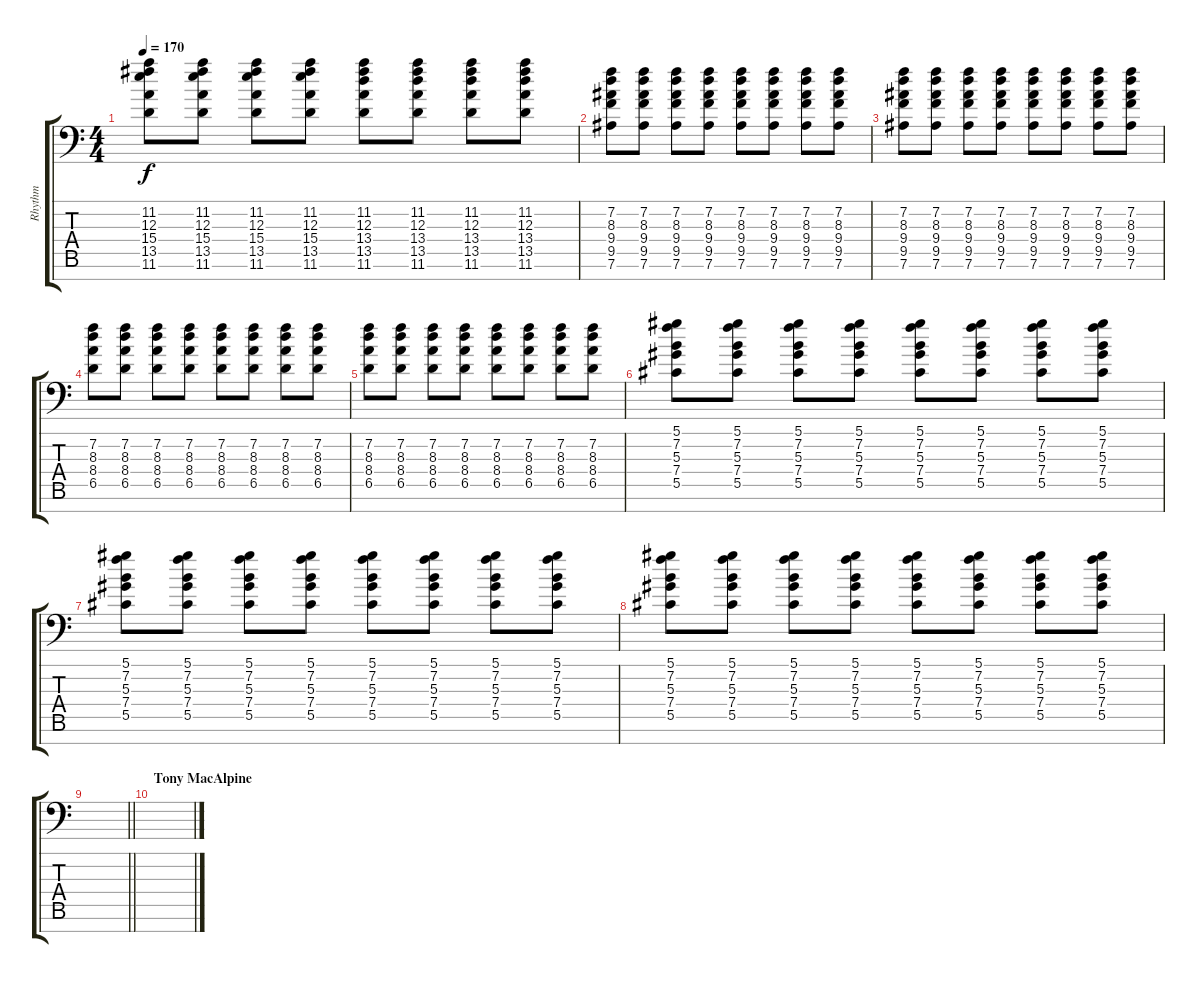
\track ("Rhythm" "Rhythm") {instrument distortionguitar}
\staff {score tabs}
\tuning (Eb4 Bb3 Gb3 Db3 Ab2 Eb2 Bb1) {hide}
\ts (4 4)
\tempo 170
\clef f4
\ks c
(11.2 12.3 15.4 13.5 11.6).8{dy f} (11.2 12.3 15.4 13.5 11.6).8 (11.2 12.3 15.4 13.5 11.6).8 (11.2 12.3 15.4 13.5 11.6).8 (11.2 12.3 13.4 13.5 11.6).8 (11.2 12.3 13.4 13.5 11.6).8 (11.2 12.3 13.4 13.5 11.6).8 (11.2 12.3 13.4 13.5 11.6).8 |
(7.2 8.3 9.4 9.5 7.6).8 (7.2 8.3 9.4 9.5 7.6).8 (7.2 8.3 9.4 9.5 7.6).8 (7.2 8.3 9.4 9.5 7.6).8 (7.2 8.3 9.4 9.5 7.6).8 (7.2 8.3 9.4 9.5 7.6).8 (7.2 8.3 9.4 9.5 7.6).8 (7.2 8.3 9.4 9.5 7.6).8 |
(7.2 8.3 9.4 9.5 7.6).8 (7.2 8.3 9.4 9.5 7.6).8 (7.2 8.3 9.4 9.5 7.6).8 (7.2 8.3 9.4 9.5 7.6).8 (7.2 8.3 9.4 9.5 7.6).8 (7.2 8.3 9.4 9.5 7.6).8 (7.2 8.3 9.4 9.5 7.6).8 (7.2 8.3 9.4 9.5 7.6).8 |
(7.2 8.3 8.4 6.5).8 (7.2 8.3 8.4 6.5).8 (7.2 8.3 8.4 6.5).8 (7.2 8.3 8.4 6.5).8 (7.2 8.3 8.4 6.5).8 (7.2 8.3 8.4 6.5).8 (7.2 8.3 8.4 6.5).8 (7.2 8.3 8.4 6.5).8 |
(7.2 8.3 8.4 6.5).8 (7.2 8.3 8.4 6.5).8 (7.2 8.3 8.4 6.5).8 (7.2 8.3 8.4 6.5).8 (7.2 8.3 8.4 6.5).8 (7.2 8.3 8.4 6.5).8 (7.2 8.3 8.4 6.5).8 (7.2 8.3 8.4 6.5).8 |
(5.1 7.2 5.3 7.4 5.5).8 (5.1 7.2 5.3 7.4 5.5).8 (5.1 7.2 5.3 7.4 5.5).8 (5.1 7.2 5.3 7.4 5.5).8 (5.1 7.2 5.3 7.4 5.5).8 (5.1 7.2 5.3 7.4 5.5).8 (5.1 7.2 5.3 7.4 5.5).8 (5.1 7.2 5.3 7.4 5.5).8 |
(5.1 7.2 5.3 7.4 5.5).8 (5.1 7.2 5.3 7.4 5.5).8 (5.1 7.2 5.3 7.4 5.5).8 (5.1 7.2 5.3 7.4 5.5).8 (5.1 7.2 5.3 7.4 5.5).8 (5.1 7.2 5.3 7.4 5.5).8 (5.1 7.2 5.3 7.4 5.5).8 (5.1 7.2 5.3 7.4 5.5).8 |
(5.1 7.2 5.3 7.4 5.5).8 (5.1 7.2 5.3 7.4 5.5).8 (5.1 7.2 5.3 7.4 5.5).8 (5.1 7.2 5.3 7.4 5.5).8 (5.1 7.2 5.3 7.4 5.5).8 (5.1 7.2 5.3 7.4 5.5).8 (5.1 7.2 5.3 7.4 5.5).8 (5.1 7.2 5.3 7.4 5.5).8 |
\barLineRight lightlight
|
\section ("" "Tony MacAlpine")
